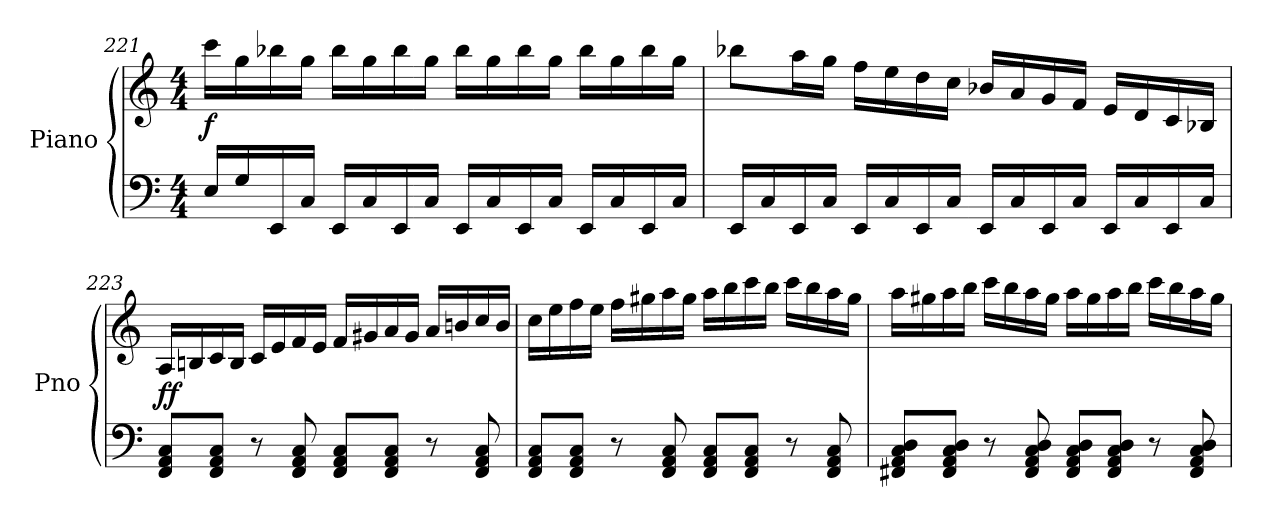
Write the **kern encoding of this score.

**kern	**kern	**dynam
*part1	*part1	*part1
*staff2	*staff1	*staff1/2
*I"Piano	*	*
*I'Pno	*	*
*clefF4	*clefG2	*
*k[]	*k[]	*
*M4/4	*M4/4	*
=221	=221	=221
!	!	!LO:DY:b
16E/LL	16ccc\LL	f
16G/	16gg\	.
16EE/	16bb-X\	.
16C/JJ	16gg\JJ	.
16EE/LL	16bb-\LL	.
16C/	16gg\	.
16EE/	16bb-\	.
16C/JJ	16gg\JJ	.
16EE/LL	16bb-\LL	.
16C/	16gg\	.
16EE/	16bb-\	.
16C/JJ	16gg\JJ	.
16EE/LL	16bb-\LL	.
16C/	16gg\	.
16EE/	16bb-\	.
16C/JJ	16gg\JJ	.
=222	=222	=222
16EE/LL	8bb-X\L	.
16C/	.	.
16EE/	16aa\L	.
16C/JJ	16gg\JJ	.
16EE/LL	16ff\LL	.
16C/	16ee\	.
16EE/	16dd\	.
16C/JJ	16cc\JJ	.
16EE/LL	16b-X/LL	.
16C/	16a/	.
16EE/	16g/	.
16C/JJ	16f/JJ	.
16EE/LL	16e/LL	.
16C/	16d/	.
16EE/	16c/	.
16C/JJ	16B-X/JJ	.
=223	=223	=223
!	!	!LO:DY:b
8FF/ 8AA/ 8C/L	16A/LL	ff
.	16Bn/	.
8FF/ 8AA/ 8C/J	16c/	.
.	16B/JJ	.
8r	16c/LL	.
.	16e/	.
8FF/ 8AA/ 8C/	16f/	.
.	16e/JJ	.
8FF/ 8AA/ 8C/L	16f/LL	.
.	16g#X/	.
8FF/ 8AA/ 8C/J	16a/	.
.	16g#/JJ	.
8r	16a/LL	.
.	16bn/	.
8FF/ 8AA/ 8C/	16cc/	.
.	16b/JJ	.
=224	=224	=224
8FF/ 8AA/ 8C/L	16cc\LL	.
.	16ee\	.
8FF/ 8AA/ 8C/J	16ff\	.
.	16ee\JJ	.
8r	16ff\LL	.
.	16gg#X\	.
8FF/ 8AA/ 8C/	16aa\	.
.	16gg#\JJ	.
8FF/ 8AA/ 8C/L	16aa\LL	.
.	16bb\	.
8FF/ 8AA/ 8C/J	16ccc\	.
.	16bb\JJ	.
8r	16ccc\LL	.
.	16bb\	.
8FF/ 8AA/ 8C/	16aa\	.
.	16gg#\JJ	.
=225	=225	=225
8FF#X/ 8AA/ 8C/ 8D/L	16aa\LL	.
.	16gg#X\	.
8FF#/ 8AA/ 8C/ 8D/J	16aa\	.
.	16bb\JJ	.
8r	16ccc\LL	.
.	16bb\	.
8FF#/ 8AA/ 8C/ 8D/	16aa\	.
.	16gg#\JJ	.
8FF#/ 8AA/ 8C/ 8D/L	16aa\LL	.
.	16gg#\	.
8FF#/ 8AA/ 8C/ 8D/J	16aa\	.
.	16bb\JJ	.
8r	16ccc\LL	.
.	16bb\	.
8FF#/ 8AA/ 8C/ 8D/	16aa\	.
.	16gg#\JJ	.
=	=	=
*-	*-	*-
